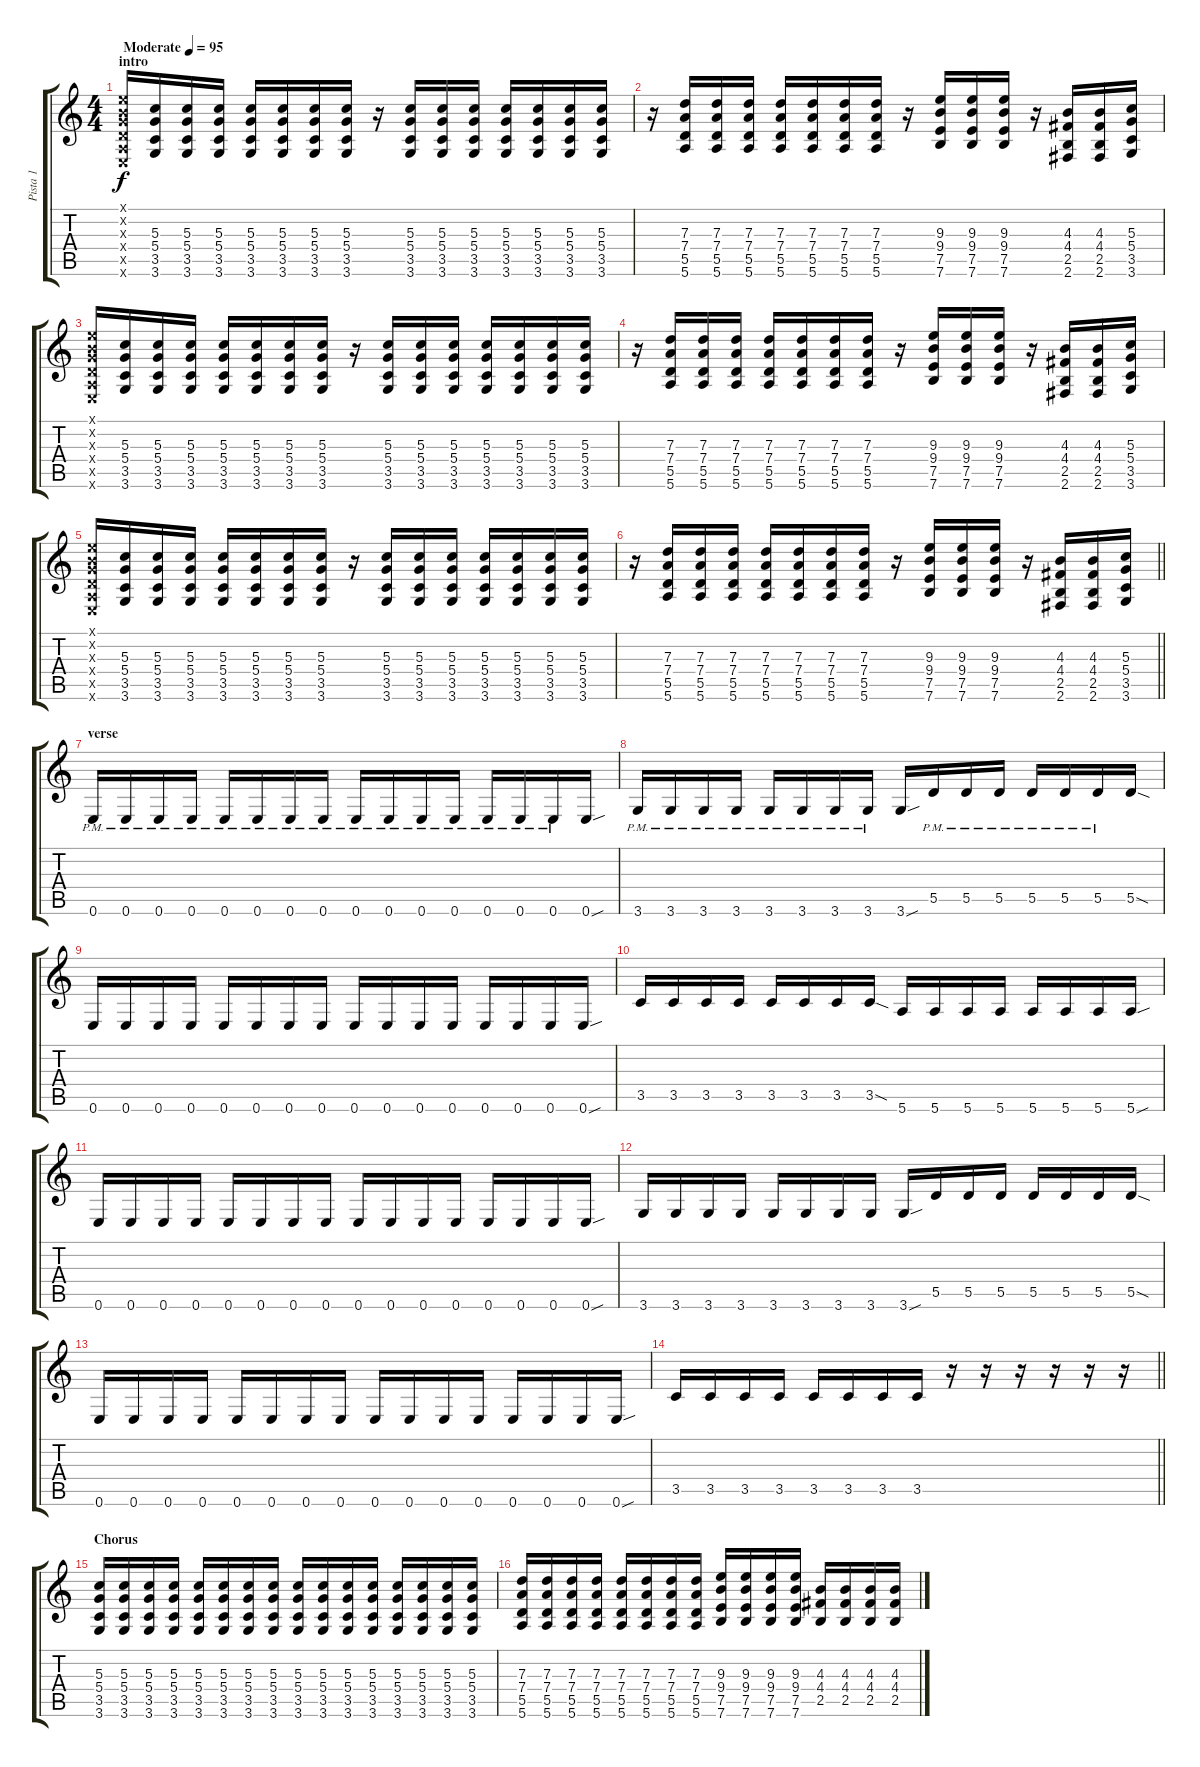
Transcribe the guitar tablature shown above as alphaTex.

\track ("Pista 1" "Pista 1") {instrument distortionguitar}
\staff {score tabs}
\tuning (E4 B3 G3 D3 A2 E2) {hide}
\ts (4 4)
\section ("" "intro")
\tempo (95 "Moderate")
\clef g2
\ks c
(0.1{x} 0.2{x} 0.3{x} 0.4{x} 0.5{x} 0.6{x}).16{dy f instrument distortionguitar} (5.3 5.4 3.5 3.6).16 (5.3 5.4 3.5 3.6).16 (5.3 5.4 3.5 3.6).16 (5.3 5.4 3.5 3.6).16 (5.3 5.4 3.5 3.6).16 (5.3 5.4 3.5 3.6).16 (5.3 5.4 3.5 3.6).16 r.16 (5.3 5.4 3.5 3.6).16 (5.3 5.4 3.5 3.6).16 (5.3 5.4 3.5 3.6).16 (5.3 5.4 3.5 3.6).16 (5.3 5.4 3.5 3.6).16 (5.3 5.4 3.5 3.6).16 (5.3 5.4 3.5 3.6).16 |
r.16 (7.3 7.4 5.5 5.6).16 (7.3 7.4 5.5 5.6).16 (7.3 7.4 5.5 5.6).16 (7.3 7.4 5.5 5.6).16 (7.3 7.4 5.5 5.6).16 (7.3 7.4 5.5 5.6).16 (7.3 7.4 5.5 5.6).16 r.16 (9.3 9.4 7.5 7.6).16 (9.3 9.4 7.5 7.6).16 (9.3 9.4 7.5 7.6).16 r.16 (4.3 4.4 2.5 2.6).16 (4.3 4.4 2.5 2.6).16 (5.3 5.4 3.5 3.6).16 |
(0.1{x} 0.2{x} 0.3{x} 0.4{x} 0.5{x} 0.6{x}).16 (5.3 5.4 3.5 3.6).16 (5.3 5.4 3.5 3.6).16 (5.3 5.4 3.5 3.6).16 (5.3 5.4 3.5 3.6).16 (5.3 5.4 3.5 3.6).16 (5.3 5.4 3.5 3.6).16 (5.3 5.4 3.5 3.6).16 r.16 (5.3 5.4 3.5 3.6).16 (5.3 5.4 3.5 3.6).16 (5.3 5.4 3.5 3.6).16 (5.3 5.4 3.5 3.6).16 (5.3 5.4 3.5 3.6).16 (5.3 5.4 3.5 3.6).16 (5.3 5.4 3.5 3.6).16 |
r.16 (7.3 7.4 5.5 5.6).16 (7.3 7.4 5.5 5.6).16 (7.3 7.4 5.5 5.6).16 (7.3 7.4 5.5 5.6).16 (7.3 7.4 5.5 5.6).16 (7.3 7.4 5.5 5.6).16 (7.3 7.4 5.5 5.6).16 r.16 (9.3 9.4 7.5 7.6).16 (9.3 9.4 7.5 7.6).16 (9.3 9.4 7.5 7.6).16 r.16 (4.3 4.4 2.5 2.6).16 (4.3 4.4 2.5 2.6).16 (5.3 5.4 3.5 3.6).16 |
(0.1{x} 0.2{x} 0.3{x} 0.4{x} 0.5{x} 0.6{x}).16 (5.3 5.4 3.5 3.6).16 (5.3 5.4 3.5 3.6).16 (5.3 5.4 3.5 3.6).16 (5.3 5.4 3.5 3.6).16 (5.3 5.4 3.5 3.6).16 (5.3 5.4 3.5 3.6).16 (5.3 5.4 3.5 3.6).16 r.16 (5.3 5.4 3.5 3.6).16 (5.3 5.4 3.5 3.6).16 (5.3 5.4 3.5 3.6).16 (5.3 5.4 3.5 3.6).16 (5.3 5.4 3.5 3.6).16 (5.3 5.4 3.5 3.6).16 (5.3 5.4 3.5 3.6).16 |
\barLineRight lightlight
r.16 (7.3 7.4 5.5 5.6).16 (7.3 7.4 5.5 5.6).16 (7.3 7.4 5.5 5.6).16 (7.3 7.4 5.5 5.6).16 (7.3 7.4 5.5 5.6).16 (7.3 7.4 5.5 5.6).16 (7.3 7.4 5.5 5.6).16 r.16 (9.3 9.4 7.5 7.6).16 (9.3 9.4 7.5 7.6).16 (9.3 9.4 7.5 7.6).16 r.16 (4.3 4.4 2.5 2.6).16 (4.3 4.4 2.5 2.6).16 (5.3 5.4 3.5 3.6).16 |
\section ("" "verse")
0.6{pm}.16 0.6{pm}.16 0.6{pm}.16 0.6{pm}.16 0.6{pm}.16 0.6{pm}.16 0.6{pm}.16 0.6{pm}.16 0.6{pm}.16 0.6{pm}.16 0.6{pm}.16 0.6{pm}.16 0.6{pm}.16 0.6{pm}.16 0.6{pm}.16 0.6{sou}.16 |
3.6{pm}.16 3.6{pm}.16 3.6{pm}.16 3.6{pm}.16 3.6{pm}.16 3.6{pm}.16 3.6{pm}.16 3.6{pm}.16 3.6{sou}.16 5.5{pm}.16 5.5{pm}.16 5.5{pm}.16 5.5{pm}.16 5.5{pm}.16 5.5{pm}.16 5.5{sod}.16 |
0.6.16 0.6.16 0.6.16 0.6.16 0.6.16 0.6.16 0.6.16 0.6.16 0.6.16 0.6.16 0.6.16 0.6.16 0.6.16 0.6.16 0.6.16 0.6{sou}.16 |
3.5.16 3.5.16 3.5.16 3.5.16 3.5.16 3.5.16 3.5.16 3.5{sod}.16 5.6.16 5.6.16 5.6.16 5.6.16 5.6.16 5.6.16 5.6.16 5.6{sou}.16 |
0.6.16 0.6.16 0.6.16 0.6.16 0.6.16 0.6.16 0.6.16 0.6.16 0.6.16 0.6.16 0.6.16 0.6.16 0.6.16 0.6.16 0.6.16 0.6{sou}.16 |
3.6.16 3.6.16 3.6.16 3.6.16 3.6.16 3.6.16 3.6.16 3.6.16 3.6{sou}.16 5.5.16 5.5.16 5.5.16 5.5.16 5.5.16 5.5.16 5.5{sod}.16 |
0.6.16 0.6.16 0.6.16 0.6.16 0.6.16 0.6.16 0.6.16 0.6.16 0.6.16 0.6.16 0.6.16 0.6.16 0.6.16 0.6.16 0.6.16 0.6{sou}.16 |
\barLineRight lightlight
3.5.16 3.5.16 3.5.16 3.5.16 3.5.16 3.5.16 3.5.16 3.5.16 r.16 r.16 r.16 r.16 r.16 r.16 |
\section ("" "Chorus")
(5.3 5.4 3.5 3.6).16 (5.3 5.4 3.5 3.6).16 (5.3 5.4 3.5 3.6).16 (5.3 5.4 3.5 3.6).16 (5.3 5.4 3.5 3.6).16 (5.3 5.4 3.5 3.6).16 (5.3 5.4 3.5 3.6).16 (5.3 5.4 3.5 3.6).16 (5.3 5.4 3.5 3.6).16 (5.3 5.4 3.5 3.6).16 (5.3 5.4 3.5 3.6).16 (5.3 5.4 3.5 3.6).16 (5.3 5.4 3.5 3.6).16 (5.3 5.4 3.5 3.6).16 (5.3 5.4 3.5 3.6).16 (5.3 5.4 3.5 3.6).16 |
(7.3 7.4 5.5 5.6).16 (7.3 7.4 5.5 5.6).16 (7.3 7.4 5.5 5.6).16 (7.3 7.4 5.5 5.6).16 (7.3 7.4 5.5 5.6).16 (7.3 7.4 5.5 5.6).16 (7.3 7.4 5.5 5.6).16 (7.3 7.4 5.5 5.6).16 (9.3 9.4 7.5 7.6).16 (9.3 9.4 7.5 7.6).16 (9.3 9.4 7.5 7.6).16 (9.3 9.4 7.5 7.6).16 (4.3 4.4 2.5).16 (4.3 4.4 2.5).16 (4.3 4.4 2.5).16 (4.3 4.4 2.5).16
